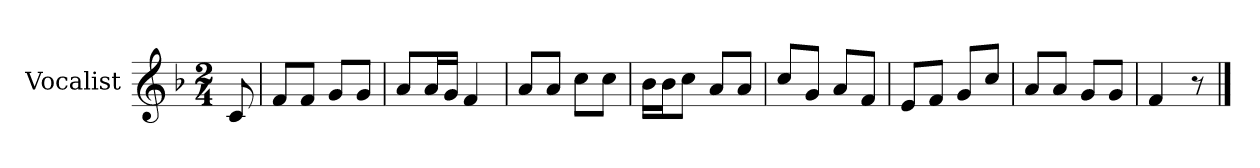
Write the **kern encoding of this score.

**kern
*part1
*staff1
*I"Vocalist
*k[b-]
*F:
*M2/4
=
8c
=1
8fL
8fJ
8gL
8gJ
=2
8aL
16aL
16gJJ
4f
=3
8aL
8aJ
8ccL
8ccJ
=4
16b-LL
16b-J
8ccJ
8aL
8aJ
=5
8ccL
8gJ
8aL
8fJ
=6
8eL
8fJ
8gL
8ccJ
=7
8aL
8aJ
8gL
8gJ
=8
4f
8r
==
*-
